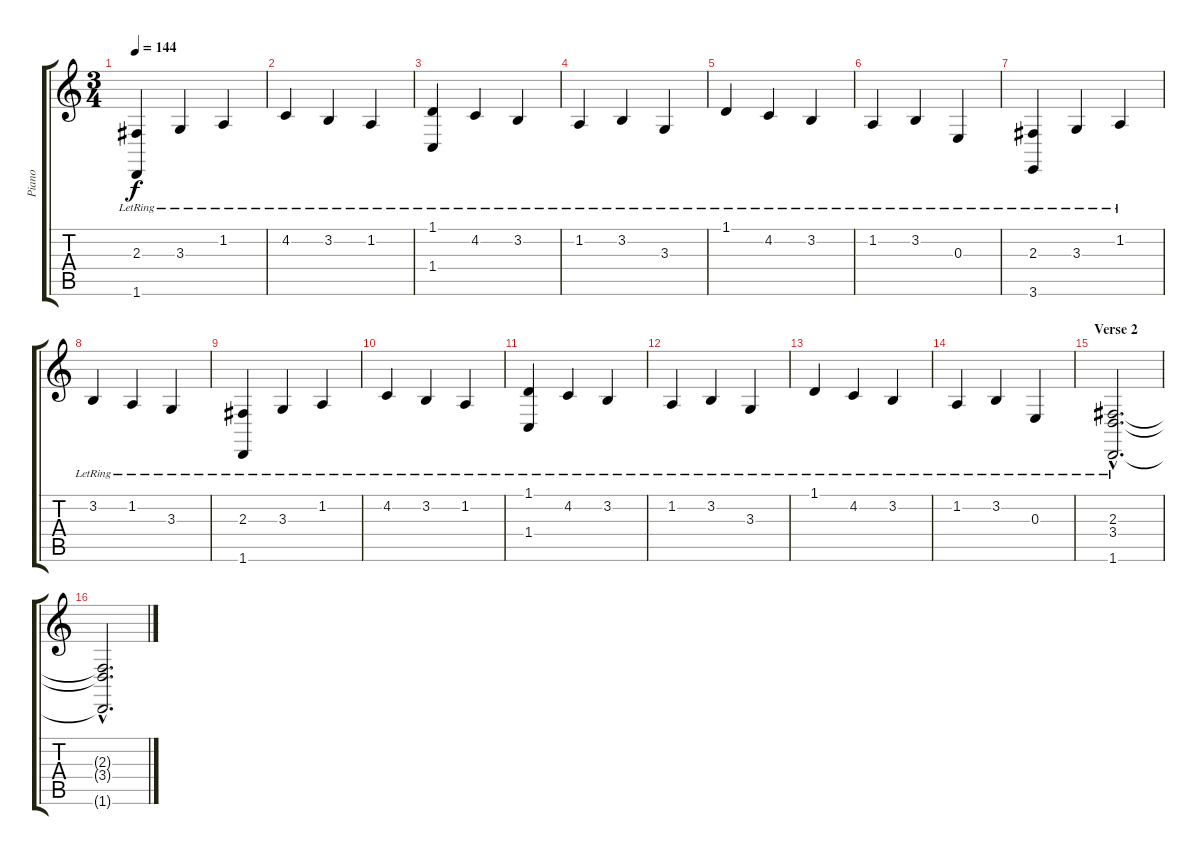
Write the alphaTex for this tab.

\track ("Piano" "Piano") {instrument acousticgrandpiano}
\staff {score tabs}
\tuning (Db4 Ab3 E3 B2 Gb2 Db2) {hide}
\ts (3 4)
\tempo 144
\clef g2
\ks c
(2.3{lr} 1.6{lr}).4{dy f} 3.3{lr}.4 1.2{lr}.4 |
4.2{lr}.4 3.2{lr}.4 1.2{lr}.4 |
(1.1{lr} 1.4{lr}).4 4.2{lr}.4 3.2{lr}.4 |
1.2{lr}.4 3.2{lr}.4 3.3{lr}.4 |
1.1{lr}.4 4.2{lr}.4 3.2{lr}.4 |
1.2{lr}.4 3.2{lr}.4 0.3{lr}.4 |
(2.3{lr} 3.6{lr}).4 3.3{lr}.4 1.2{lr}.4 |
3.2{lr}.4 1.2{lr}.4 3.3{lr}.4 |
(2.3{lr} 1.6{lr}).4 3.3{lr}.4 1.2{lr}.4 |
4.2{lr}.4 3.2{lr}.4 1.2{lr}.4 |
(1.1{lr} 1.4{lr}).4 4.2{lr}.4 3.2{lr}.4 |
1.2{lr}.4 3.2{lr}.4 3.3{lr}.4 |
1.1{lr}.4 4.2{lr}.4 3.2{lr}.4 |
1.2{lr}.4 3.2{lr}.4 0.3{lr}.4 |
\section ("" "Verse 2")
(2.3{hac lr} 3.4{hac lr} 1.6{hac lr}).2{d} |
(2.3{hac t} 3.4{hac t} 1.6{hac t}).2{d}
